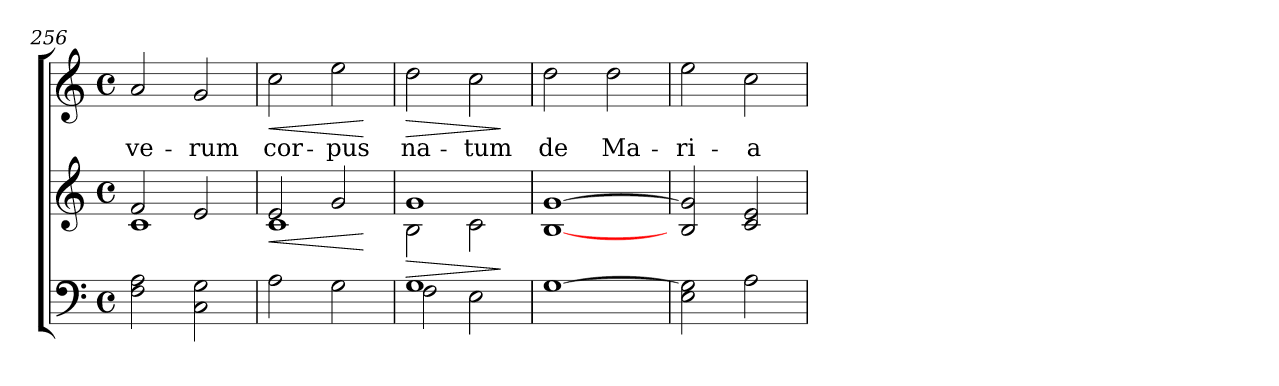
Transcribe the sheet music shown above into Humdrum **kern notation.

**kern	**kern	**dynam	**kern	**text	**dynam
*part2	*part2	*part2	*part1	*part1	*part1
*staff3	*staff2	*staff2/3	*staff1	*staff1	*staff1
*clefF4	*clefG2	*	*clefG2	*	*
*	*	*	*ITrd7c12	*	*
*k[]	*k[]	*	*k[]	*	*
*C:	*C:	*	*C:	*	*
*M4/4	*M4/4	*	*M4/4	*	*
*met(c)	*met(c)	*	*met(c)	*	*
=256	=256	=256	=256	=256	=256
*	*^	*	*	*	*
!	!	!	!	!	!LO:LY:b	!
2F\ 2A\	2f/	1c	.	2A/	ve-	.
!	!	!	!	!	!LO:LY:b	!
2C\ 2G\	2e/	.	.	2G/	-rum	.
=257	=257	=257	=257	=257	=257	=257
!	!	!	!LO:HP:b	!	!LO:LY:b	!LO:HP:b
2A\	2e/	1c	<	2c\	cor-	<
!	!	!	!	!	!LO:LY:b	!
2G\	2g/	.	.	2e\	-pus	.
*	*v	*v	*	*	*	*
.	.	[	.	.	[
=258	=258	=258	=258	=258	=258
*^	*	*	*	*	*
!	!	!	!LO:HP:b	!	!LO:LY:b	!LO:HP:b
*	*	*^	*	*	*	*
1G	2F\	1g	2B\	>	2d\	na-	>
!	!	!	!	!	!	!LO:LY:b	!
.	2E\	.	2c\	.	2c\	-tum	.
*v	*v	*	*	*	*	*	*
*	*v	*v	*	*	*	*
.	.	]	.	.	]
=259	=259	=259	=259	=259	=259
*	*^	*	*	*	*
!	!	!	!	!	!LO:LY:b	!
[1G	[>1g	[<1B	.	2d\	de	.
!	!	!	!	!	!LO:LY:b	!
.	.	.	.	2d\	Ma-	.
*	*v	*v	*	*	*	*
=260	=260	=260	=260	=260	=260
!	!	!	!	!LO:LY:b	!
2E\ 2G\]	2B/ 2g/]	.	2e\	-ri-	.
!	!	!	!	!LO:LY:b	!
2A\	2c/ 2e/	.	2c\	-a	.
=	=	=	=	=	=
*-	*-	*-	*-	*-	*-
